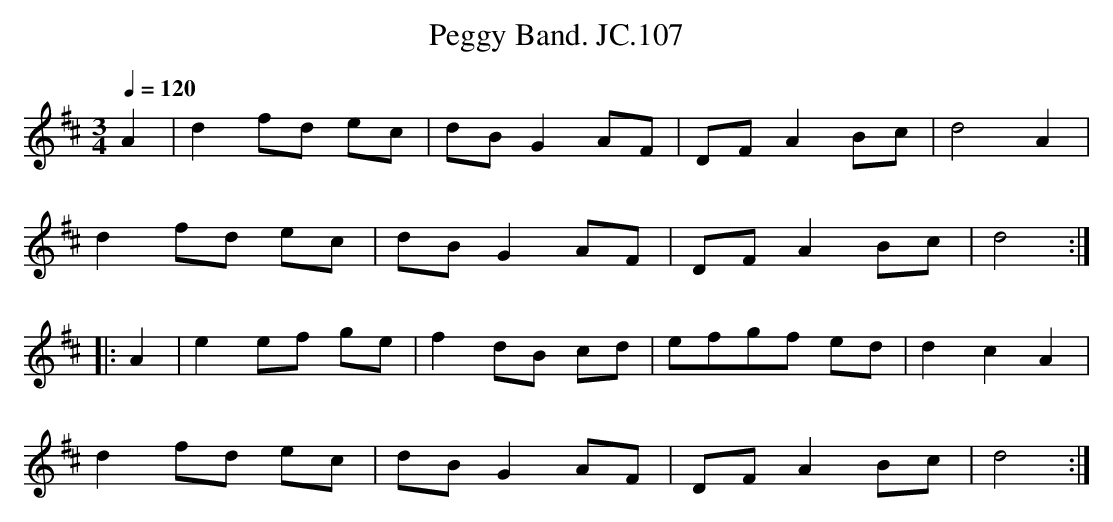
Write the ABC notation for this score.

X:1
T:Peggy Band. JC.107
M:3/4
L:1/8
Q:1/4=120
K:D
A2|\\
d2fd ec|dBG2 AF|DFA2 Bc|d4 A2|
d2fd ec|dBG2 AF|DFA2 Bc|d4:|
|:A2|e2ef ge|f2dB cd|efgf ed|d2c2 A2|
d2fd ec|dBG2 AF|DFA2 Bc|d4:|
